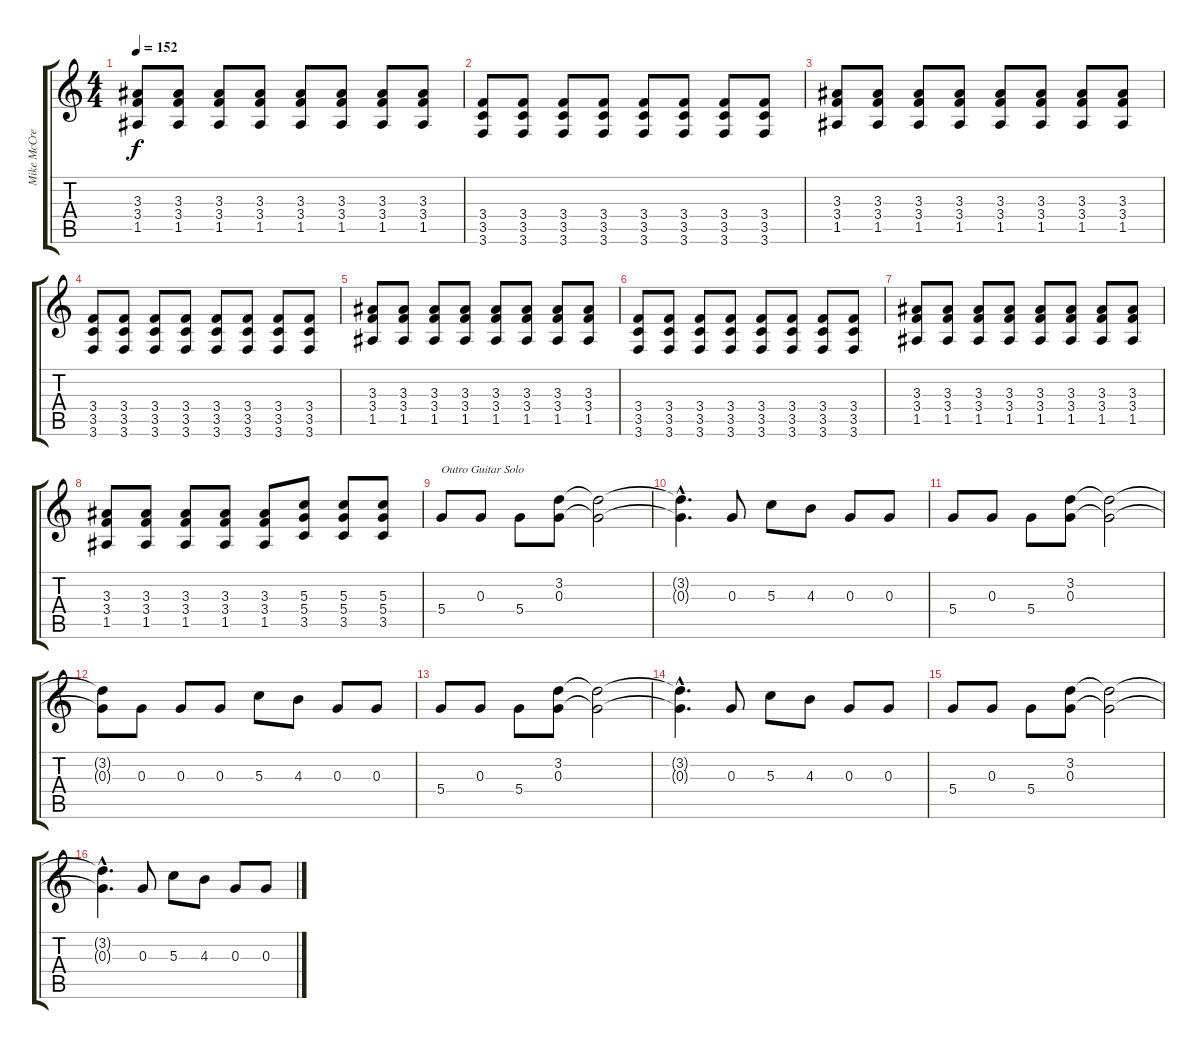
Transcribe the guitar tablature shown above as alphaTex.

\track ("Mike McCready" "Mike McCre") {instrument distortionguitar}
\staff {score tabs}
\tuning (E4 B3 G3 D3 A2 D2) {hide}
\ts (4 4)
\tempo 152
\clef g2
\ks c
(3.3 3.4 1.5).8{dy f} (3.3 3.4 1.5).8 (3.3 3.4 1.5).8 (3.3 3.4 1.5).8 (3.3 3.4 1.5).8 (3.3 3.4 1.5).8 (3.3 3.4 1.5).8 (3.3 3.4 1.5).8 |
(3.4 3.5 3.6).8 (3.4 3.5 3.6).8 (3.4 3.5 3.6).8 (3.4 3.5 3.6).8 (3.4 3.5 3.6).8 (3.4 3.5 3.6).8 (3.4 3.5 3.6).8 (3.4 3.5 3.6).8 |
(3.3 3.4 1.5).8 (3.3 3.4 1.5).8 (3.3 3.4 1.5).8 (3.3 3.4 1.5).8 (3.3 3.4 1.5).8 (3.3 3.4 1.5).8 (3.3 3.4 1.5).8 (3.3 3.4 1.5).8 |
(3.4 3.5 3.6).8 (3.4 3.5 3.6).8 (3.4 3.5 3.6).8 (3.4 3.5 3.6).8 (3.4 3.5 3.6).8 (3.4 3.5 3.6).8 (3.4 3.5 3.6).8 (3.4 3.5 3.6).8 |
(3.3 3.4 1.5).8 (3.3 3.4 1.5).8 (3.3 3.4 1.5).8 (3.3 3.4 1.5).8 (3.3 3.4 1.5).8 (3.3 3.4 1.5).8 (3.3 3.4 1.5).8 (3.3 3.4 1.5).8 |
(3.4 3.5 3.6).8 (3.4 3.5 3.6).8 (3.4 3.5 3.6).8 (3.4 3.5 3.6).8 (3.4 3.5 3.6).8 (3.4 3.5 3.6).8 (3.4 3.5 3.6).8 (3.4 3.5 3.6).8 |
(3.3 3.4 1.5).8 (3.3 3.4 1.5).8 (3.3 3.4 1.5).8 (3.3 3.4 1.5).8 (3.3 3.4 1.5).8 (3.3 3.4 1.5).8 (3.3 3.4 1.5).8 (3.3 3.4 1.5).8 |
(3.3 3.4 1.5).8 (3.3 3.4 1.5).8 (3.3 3.4 1.5).8 (3.3 3.4 1.5).8 (3.3 3.4 1.5).8 (5.3 5.4 3.5).8 (5.3 5.4 3.5).8 (5.3 5.4 3.5).8 |
5.4.8{txt "Outro Guitar Solo"} 0.3.8 5.4.8 (3.2 0.3).8 (3.2{t} 0.3{t}).2 |
(3.2{hac t} 0.3{hac t}).4{d} 0.3.8 5.3.8 4.3.8 0.3.8 0.3.8 |
5.4.8 0.3.8 5.4.8 (3.2 0.3).8 (3.2{t} 0.3{t}).2 |
(3.2{t} 0.3{t}).8 0.3.8 0.3.8 0.3.8 5.3.8 4.3.8 0.3.8 0.3.8 |
5.4.8 0.3.8 5.4.8 (3.2 0.3).8 (3.2{t} 0.3{t}).2 |
(3.2{hac t} 0.3{hac t}).4{d} 0.3.8 5.3.8 4.3.8 0.3.8 0.3.8 |
5.4.8 0.3.8 5.4.8 (3.2 0.3).8 (3.2{t} 0.3{t}).2 |
(3.2{hac t} 0.3{hac t}).4{d} 0.3.8 5.3.8 4.3.8 0.3.8 0.3.8
